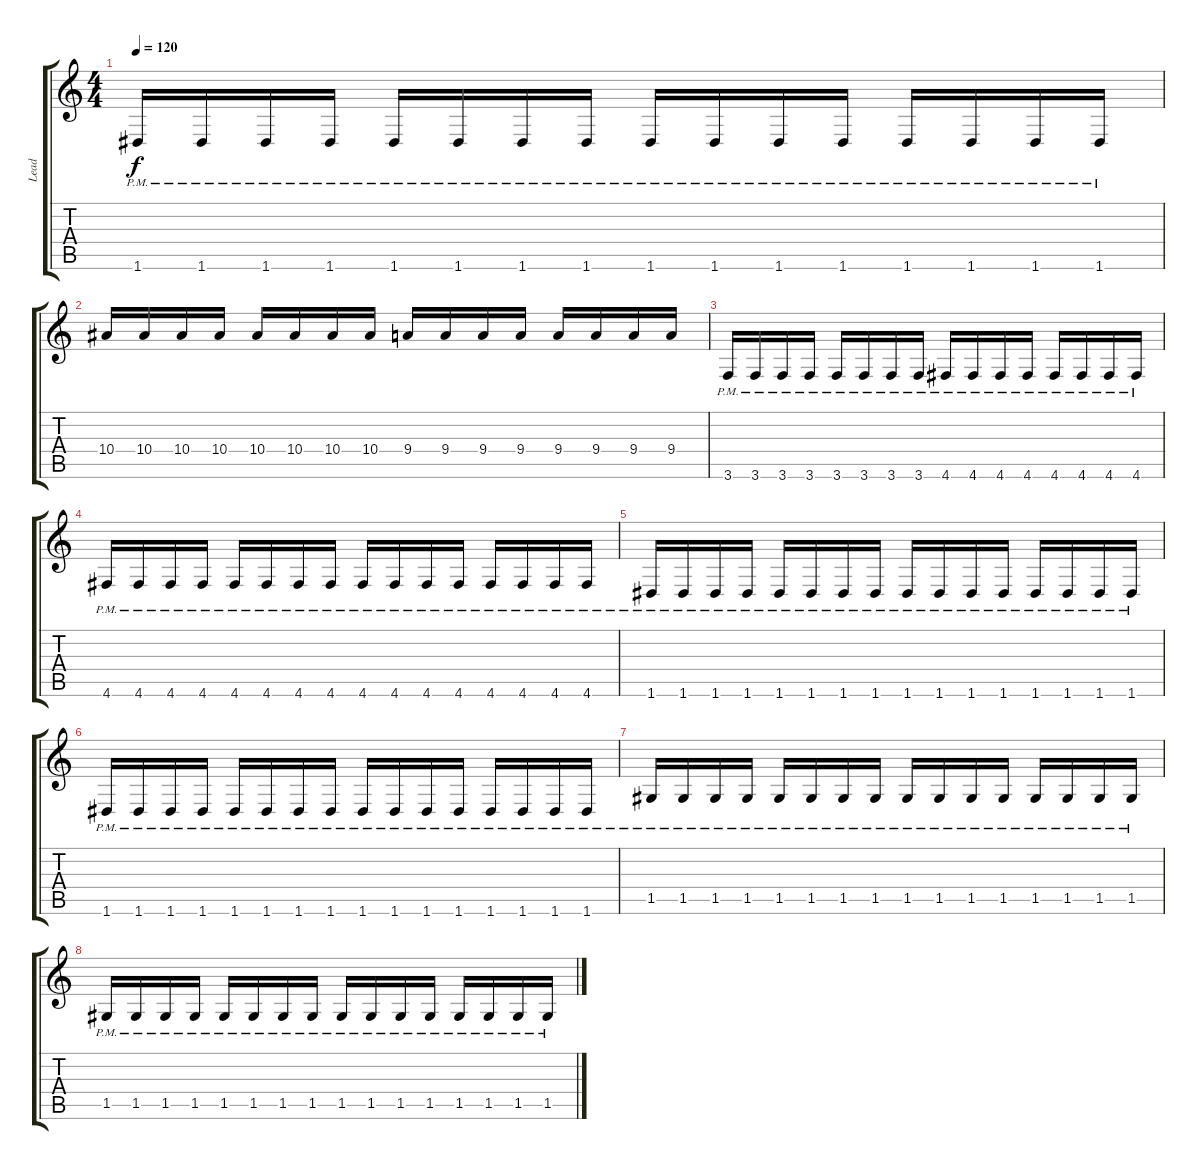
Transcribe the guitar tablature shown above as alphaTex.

\track ("Lead" "Lead") {instrument distortionguitar}
\staff {score tabs}
\tuning (D4 A3 F3 C3 G2 D2) {hide}
\ts (4 4)
\tempo 120
\clef g2
\ks c
1.6{pm}.16{dy f} 1.6{pm}.16 1.6{pm}.16 1.6{pm}.16 1.6{pm}.16 1.6{pm}.16 1.6{pm}.16 1.6{pm}.16 1.6{pm}.16 1.6{pm}.16 1.6{pm}.16 1.6{pm}.16 1.6{pm}.16 1.6{pm}.16 1.6{pm}.16 1.6{pm}.16 |
10.4.16 10.4.16 10.4.16 10.4.16 10.4.16 10.4.16 10.4.16 10.4.16 9.4.16 9.4.16 9.4.16 9.4.16 9.4.16 9.4.16 9.4.16 9.4.16 |
3.6{pm}.16 3.6{pm}.16 3.6{pm}.16 3.6{pm}.16 3.6{pm}.16 3.6{pm}.16 3.6{pm}.16 3.6{pm}.16 4.6{pm}.16 4.6{pm}.16 4.6{pm}.16 4.6{pm}.16 4.6{pm}.16 4.6{pm}.16 4.6{pm}.16 4.6{pm}.16 |
4.6{pm}.16 4.6{pm}.16 4.6{pm}.16 4.6{pm}.16 4.6{pm}.16 4.6{pm}.16 4.6{pm}.16 4.6{pm}.16 4.6{pm}.16 4.6{pm}.16 4.6{pm}.16 4.6{pm}.16 4.6{pm}.16 4.6{pm}.16 4.6{pm}.16 4.6{pm}.16 |
1.6{pm}.16 1.6{pm}.16 1.6{pm}.16 1.6{pm}.16 1.6{pm}.16 1.6{pm}.16 1.6{pm}.16 1.6{pm}.16 1.6{pm}.16 1.6{pm}.16 1.6{pm}.16 1.6{pm}.16 1.6{pm}.16 1.6{pm}.16 1.6{pm}.16 1.6{pm}.16 |
1.6{pm}.16 1.6{pm}.16 1.6{pm}.16 1.6{pm}.16 1.6{pm}.16 1.6{pm}.16 1.6{pm}.16 1.6{pm}.16 1.6{pm}.16 1.6{pm}.16 1.6{pm}.16 1.6{pm}.16 1.6{pm}.16 1.6{pm}.16 1.6{pm}.16 1.6{pm}.16 |
1.5{pm}.16 1.5{pm}.16 1.5{pm}.16 1.5{pm}.16 1.5{pm}.16 1.5{pm}.16 1.5{pm}.16 1.5{pm}.16 1.5{pm}.16 1.5{pm}.16 1.5{pm}.16 1.5{pm}.16 1.5{pm}.16 1.5{pm}.16 1.5{pm}.16 1.5{pm}.16 |
1.5{pm}.16 1.5{pm}.16 1.5{pm}.16 1.5{pm}.16 1.5{pm}.16 1.5{pm}.16 1.5{pm}.16 1.5{pm}.16 1.5{pm}.16 1.5{pm}.16 1.5{pm}.16 1.5{pm}.16 1.5{pm}.16 1.5{pm}.16 1.5{pm}.16 1.5{pm}.16
